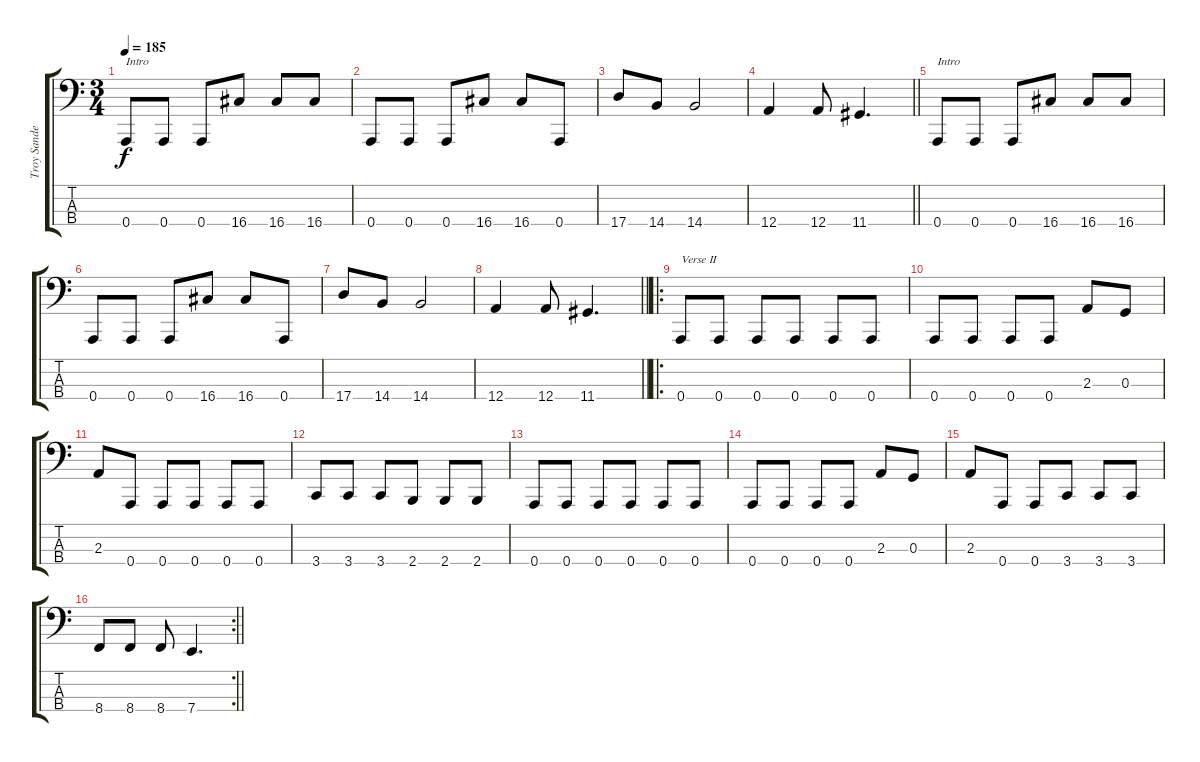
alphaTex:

\track ("Troy Sanders" "Troy Sande") {instrument electricbassfinger}
\staff {score tabs}
\tuning (F2 C2 G1 A0) {hide}
\ts (3 4)
\tempo 185
\clef f4
\ks c
0.4.8{txt "Intro" dy f} 0.4.8 0.4.8 16.4.8 16.4.8 16.4.8 |
0.4.8 0.4.8 0.4.8 16.4.8 16.4.8 0.4.8 |
17.4.8 14.4.8 14.4.2 |
\barLineRight lightlight
12.4.4 12.4.8 11.4.4{d} |
0.4.8{txt "Intro"} 0.4.8 0.4.8 16.4.8 16.4.8 16.4.8 |
0.4.8 0.4.8 0.4.8 16.4.8 16.4.8 0.4.8 |
17.4.8 14.4.8 14.4.2 |
\barLineRight lightlight
12.4.4 12.4.8 11.4.4{d} |
\ro
0.4.8{txt "Verse II"} 0.4.8 0.4.8 0.4.8 0.4.8 0.4.8 |
0.4.8 0.4.8 0.4.8 0.4.8 2.3.8 0.3.8 |
2.3.8 0.4.8 0.4.8 0.4.8 0.4.8 0.4.8 |
3.4.8 3.4.8 3.4.8 2.4.8 2.4.8 2.4.8 |
0.4.8 0.4.8 0.4.8 0.4.8 0.4.8 0.4.8 |
0.4.8 0.4.8 0.4.8 0.4.8 2.3.8 0.3.8 |
2.3.8 0.4.8 0.4.8 3.4.8 3.4.8 3.4.8 |
\rc 2
\barLineRight lightlight
8.4.8 8.4.8 8.4.8 7.4.4{d}
